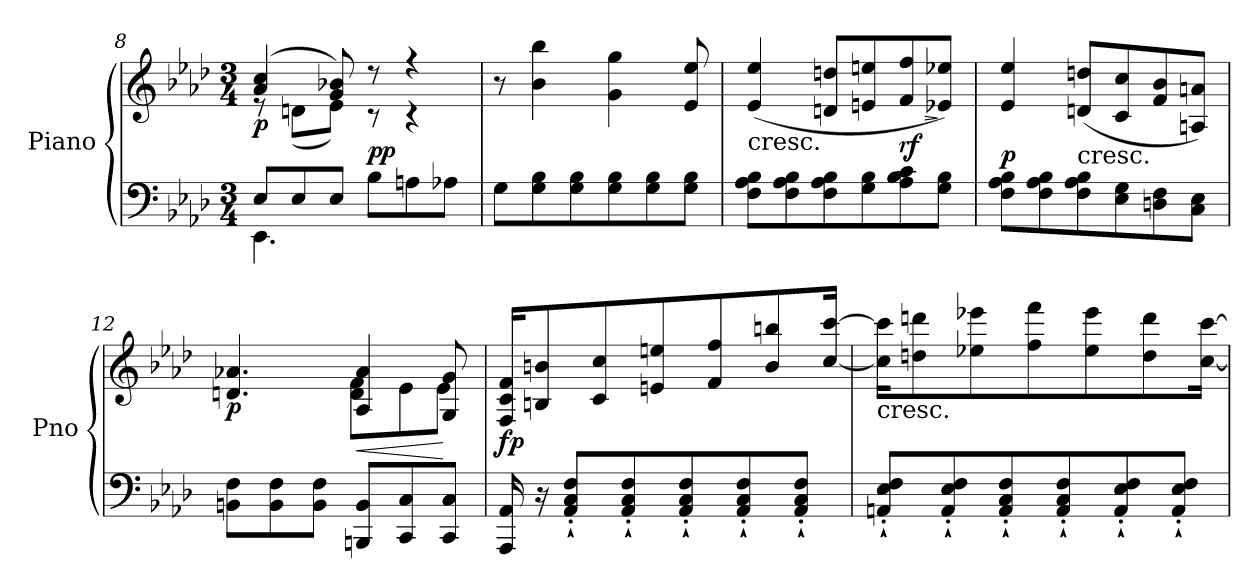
**kern	**kern	**dynam
*part1	*part1	*part1
*staff2	*staff1	*staff1/2
*I"Piano	*	*
*I'Pno	*	*
*clefF4	*clefG2	*
*k[b-e-a-d-]	*k[b-e-a-d-]	*
*A-:	*A-:	*
*M3/4	*M3/4	*
=8	=8	=8
*^	*^	*
!	!	!	!	!LO:DY:b
8E-/L	4.EE-\	(4a-/ 4cc/	8re	p
8E-/	.	.	(8dn\L	.
8E-/J	.	8g/ 8b-X/)	8e-\J)	.
!	!	!	!	!LO:DY:a=2
8B-\L	4.ryy	8r	8r	pp
8An\	.	4r	4r	.
8A-X\J	.	.	.	.
*v	*v	*	*	*
*	*v	*v	*
=9	=9	=9
8G\L	8r	.
8G\ 8B-\	4b-\ 4bb-\	.
8G\ 8B-\	.	.
8G\ 8B-\	4g\ 4gg\	.
8G\ 8B-\	.	.
8G\ 8B-\J	8e-/ 8ee-/	.
!!LO:LB:g=z
=10	=10	=10
!	!LO:TX:b:t=cresc.	!
8F\ 8A-\ 8B-\L	(4e-/ 4ee-/	.
8F\ 8A-\ 8B-\	.	.
8F\ 8A-\ 8B-\	8dn/ 8ddn/L	.
8G\ 8B-\	8en/ 8een/	.
!	!	!LO:HP:b
!	!	!LO:DY:n=1:b
8A-\ 8B-\ 8c\	8f/ 8ff/	> rf
8G\ 8B-\J	8e-X/ 8ee-X/J)	]
=11	=11	=11
!	!	!LO:DY:a=2
8F\ 8A-\ 8B-\L	4e-/ 4ee-/	p
8F\ 8A-\ 8B-\	.	.
!	!LO:TX:b:t=cresc.	!
8F\ 8A-\ 8B-\	(8dn/ 8ddn/L	.
8E-\ 8G\	8c/ 8cc/	.
8Dn\ 8F\	8f/ 8b-/	.
8C\ 8E-\J	8An/ 8an/J)	.
=12	=12	=12
*	*^	*
!	!	!	!LO:DY:b
8BBn\ 8F\L	4.dn/ 4.a-X/	4.ryy	p
8BB\ 8F\	.	.	.
8BB\ 8F\J	.	.	.
!	!	!	!LO:HP:b
8BBBn/ 8BB/L	4A-/ 4a-/	8d\ 8f\L	<
8CC/ 8C/	.	8e-\	.
8CC/ 8C/J	8G/ 8g/	8e-\J	[
=13	=13	=13	=13
!	!	!	!LO:DY:b
*	*v	*v	*
16AAA-/ 16AA-/	16F/ 16c/ 16f/KL	fp
16r	8Bn/ 8bn/	.
8AA-/`' 8C/`' 8F/`'L	.	.
.	8c/ 8cc/	.
8AA-/`' 8C/`' 8F/`'	.	.
.	8en/ 8een/	.
8AA-/`' 8C/`' 8F/`'	.	.
.	8f/ 8ff/	.
8AA-/`' 8C/`' 8F/`'	.	.
.	8b/ 8bbn/	.
8AA-/`' 8C/`' 8F/`'J	.	.
.	[16cc/ [16ccc/Jk	.
=14	=14	=14
!	!LO:TX:b:t=cresc.	!
8AAn/`' 8E-/`' 8F/`'L	16cc\] 16ccc\]KL	.
.	8ddn\ 8dddn\	.
8AA/`' 8E-/`' 8F/`'	.	.
.	8ee-X\ 8eee-X\	.
8AA/`' 8C/`' 8F/`'	.	.
.	8ff\ 8fff\	.
8AA/`' 8C/`' 8F/`'	.	.
.	8ee-\ 8eee-\	.
8AA/`' 8E-/`' 8F/`'	.	.
.	8dd\ 8ddd\	.
8AA/`' 8E-/`' 8F/`'J	.	.
.	[16cc\ [16ccc\Jk	.
=	=	=
*-	*-	*-
